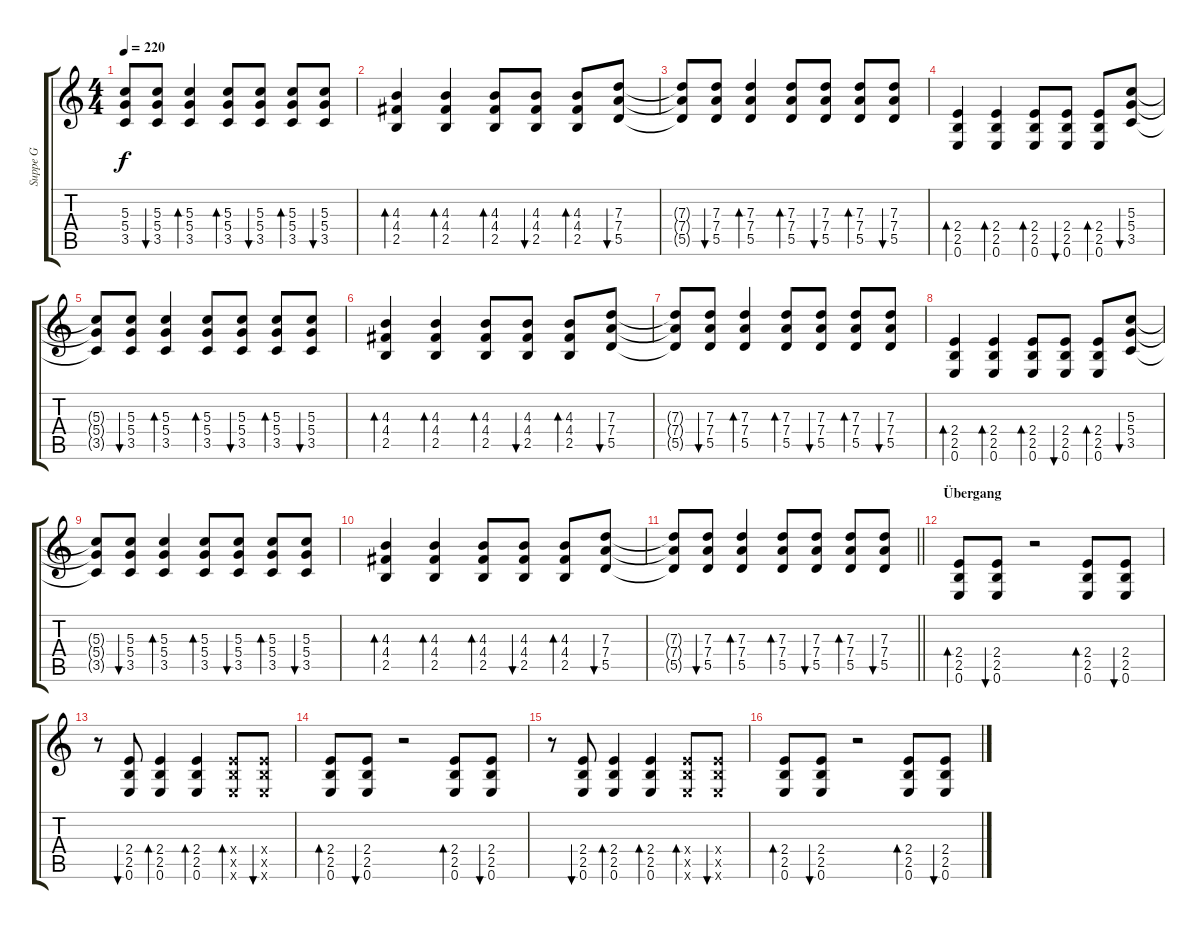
\track ("Suppe G" "Suppe G") {instrument distortionguitar}
\staff {score tabs}
\tuning (E4 B3 G3 D3 A2 E2) {hide}
\ts (4 4)
\tempo 220
\clef g2
\ks c
(5.3{t} 5.4{t} 3.5{t}).8{dy f} (5.3 5.4 3.5).8{bu 60} (5.3 5.4 3.5).4{bd 60} (5.3 5.4 3.5).8{bd 60} (5.3 5.4 3.5).8{bu 60} (5.3 5.4 3.5).8{bd 60} (5.3 5.4 3.5).8{bu 60} |
(4.3 4.4 2.5).4{bd 60} (4.3 4.4 2.5).4{bd 60} (4.3 4.4 2.5).8{bd 60} (4.3 4.4 2.5).8{bu 60} (4.3 4.4 2.5).8{bd 60} (7.3 7.4 5.5).8{bu 60} |
(7.3{t} 7.4{t} 5.5{t}).8 (7.3 7.4 5.5).8{bu 60} (7.3 7.4 5.5).4{bd 60} (7.3 7.4 5.5).8{bd 60} (7.3 7.4 5.5).8{bu 60} (7.3 7.4 5.5).8{bd 120} (7.3 7.4 5.5).8{bu 120} |
(2.4 2.5 0.6).4{bd 60} (2.4 2.5 0.6).4{bd 60} (2.4 2.5 0.6).8{bd 60} (2.4 2.5 0.6).8{bu 60} (2.4 2.5 0.6).8{bd 60} (5.3 5.4 3.5).8{bu 60} |
(5.3{t} 5.4{t} 3.5{t}).8 (5.3 5.4 3.5).8{bu 60} (5.3 5.4 3.5).4{bd 60} (5.3 5.4 3.5).8{bd 60} (5.3 5.4 3.5).8{bu 60} (5.3 5.4 3.5).8{bd 60} (5.3 5.4 3.5).8{bu 60} |
(4.3 4.4 2.5).4{bd 60} (4.3 4.4 2.5).4{bd 60} (4.3 4.4 2.5).8{bd 60} (4.3 4.4 2.5).8{bu 60} (4.3 4.4 2.5).8{bd 60} (7.3 7.4 5.5).8{bu 60} |
(7.3{t} 7.4{t} 5.5{t}).8 (7.3 7.4 5.5).8{bu 60} (7.3 7.4 5.5).4{bd 60} (7.3 7.4 5.5).8{bd 60} (7.3 7.4 5.5).8{bu 60} (7.3 7.4 5.5).8{bd 120} (7.3 7.4 5.5).8{bu 120} |
(2.4 2.5 0.6).4{bd 60} (2.4 2.5 0.6).4{bd 60} (2.4 2.5 0.6).8{bd 60} (2.4 2.5 0.6).8{bu 60} (2.4 2.5 0.6).8{bd 60} (5.3 5.4 3.5).8{bu 60} |
(5.3{t} 5.4{t} 3.5{t}).8 (5.3 5.4 3.5).8{bu 60} (5.3 5.4 3.5).4{bd 60} (5.3 5.4 3.5).8{bd 60} (5.3 5.4 3.5).8{bu 60} (5.3 5.4 3.5).8{bd 60} (5.3 5.4 3.5).8{bu 60} |
(4.3 4.4 2.5).4{bd 60} (4.3 4.4 2.5).4{bd 60} (4.3 4.4 2.5).8{bd 60} (4.3 4.4 2.5).8{bu 60} (4.3 4.4 2.5).8{bd 60} (7.3 7.4 5.5).8{bu 60} |
\barLineRight lightlight
(7.3{t} 7.4{t} 5.5{t}).8 (7.3 7.4 5.5).8{bu 60} (7.3 7.4 5.5).4{bd 60} (7.3 7.4 5.5).8{bd 60} (7.3 7.4 5.5).8{bu 60} (7.3 7.4 5.5).8{bd 120} (7.3 7.4 5.5).8{bu 120} |
\section ("" "Übergang")
(2.4 2.5 0.6).8{bd 120} (2.4 2.5 0.6).8{bu 120} r.2 (2.4 2.5 0.6).8{bd 120} (2.4 2.5 0.6).8{bu 120} |
r.8 (2.4 2.5 0.6).8{bu 120} (2.4 2.5 0.6).4{bd 120} (2.4 2.5 0.6).4{bd 120} (2.4{x} 2.5{x} 0.6{x}).8{bd 120} (2.4{x} 2.5{x} 0.6{x}).8{bu 120} |
(2.4 2.5 0.6).8{bd 120} (2.4 2.5 0.6).8{bu 120} r.2 (2.4 2.5 0.6).8{bd 120} (2.4 2.5 0.6).8{bu 120} |
r.8 (2.4 2.5 0.6).8{bu 120} (2.4 2.5 0.6).4{bd 120} (2.4 2.5 0.6).4{bd 120} (2.4{x} 2.5{x} 0.6{x}).8{bd 120} (2.4{x} 2.5{x} 0.6{x}).8{bu 120} |
(2.4 2.5 0.6).8{bd 120} (2.4 2.5 0.6).8{bu 120} r.2 (2.4 2.5 0.6).8{bd 120} (2.4 2.5 0.6).8{bu 120}
